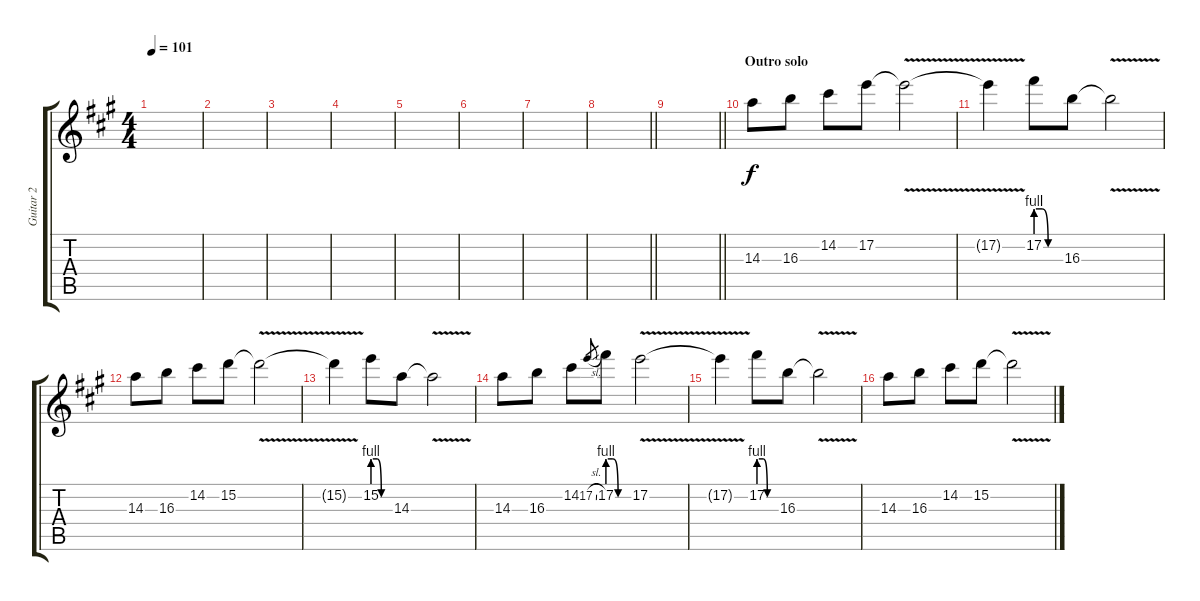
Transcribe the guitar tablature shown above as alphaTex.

\track ("Guitar 2" "Guitar 2") {instrument overdrivenguitar}
\staff {score tabs}
\tuning (E4 B3 G3 D3 A2 E2) {hide}
\ts (4 4)
\tempo 101
\clef g2
\ks a
|
|
|
|
|
|
|
\barLineRight lightlight
|
\barLineRight lightlight
|
\section ("" "Outro solo")
14.3.8 16.3.8 14.2.8 17.2.8 17.2{v t}.2 |
17.2{t}.4 17.2{be (custom 0 4 15 4 30 0 60 0)}.8 16.3.8 16.3{v t}.2 |
14.3.8 16.3.8 14.2.8 15.2.8 15.2{v t}.2 |
15.2{t}.4 15.2{be (custom 0 4 15 4 30 0 60 0)}.8 14.3.8 14.3{v t}.2 |
14.3.8 16.3.8 14.2.8 17.2{sl}.8{gr} 17.2{be (custom 0 4 15 4 30 0 60 0)}.8 17.2{v}.2 |
17.2{t}.4 17.2{be (custom 0 4 15 4 30 0 60 0)}.8 16.3.8 16.3{v t}.2 |
14.3.8 16.3.8 14.2.8 15.2.8 15.2{v t}.2
